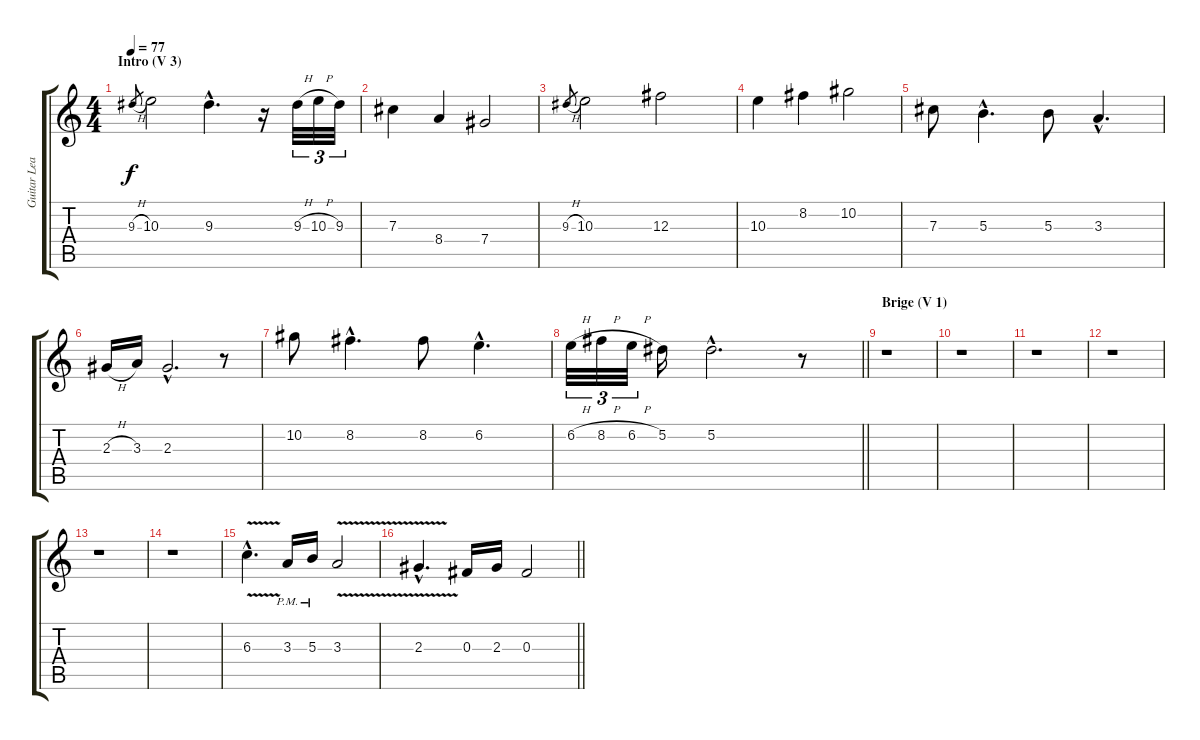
\track ("Guitar Lead 1" "Guitar Lea") {instrument overdrivenguitar}
\staff {score tabs}
\tuning (Eb4 Bb3 Gb3 Db3 Ab2 Eb2) {hide}
\ts (4 4)
\section ("" "Intro (V 3)")
\tempo 77
\clef g2
\ks c
9.3{h}.8{gr dy f} 10.3.2 9.3{hac}.4{d} r.16 9.3{h}.32{tu (3 2)} 10.3{h}.32{tu (3 2)} 9.3.32{tu (3 2)} |
7.3.4 8.4.4 7.4.2 |
9.3{h}.8{gr} 10.3.2 12.3.2 |
10.3.4 8.2.4 10.2.2 |
7.3.8 5.3{hac}.4{d} 5.3.8 3.3{hac}.4{d} |
2.3{h}.16 3.3.16 2.3{hac}.2{d} r.8 |
10.2.8 8.2{hac}.4{d} 8.2.8 6.2{hac}.4{d} |
\barLineRight lightlight
6.2{h}.32{tu (3 2)} 8.2{h}.32{tu (3 2)} 6.2{h}.32{tu (3 2)} 5.2.16 5.2{hac}.2{d} r.8 |
\section ("" "Brige (V 1)")
r.1 |
r.1 |
r.1 |
r.1 |
r.1 |
r.1 |
6.3{v hac}.4{d} 3.3{pm}.16 5.3{pm}.16 3.3{v}.2 |
\barLineRight lightlight
2.3{v hac}.4{d} 0.3.16 2.3.16 0.3.2
